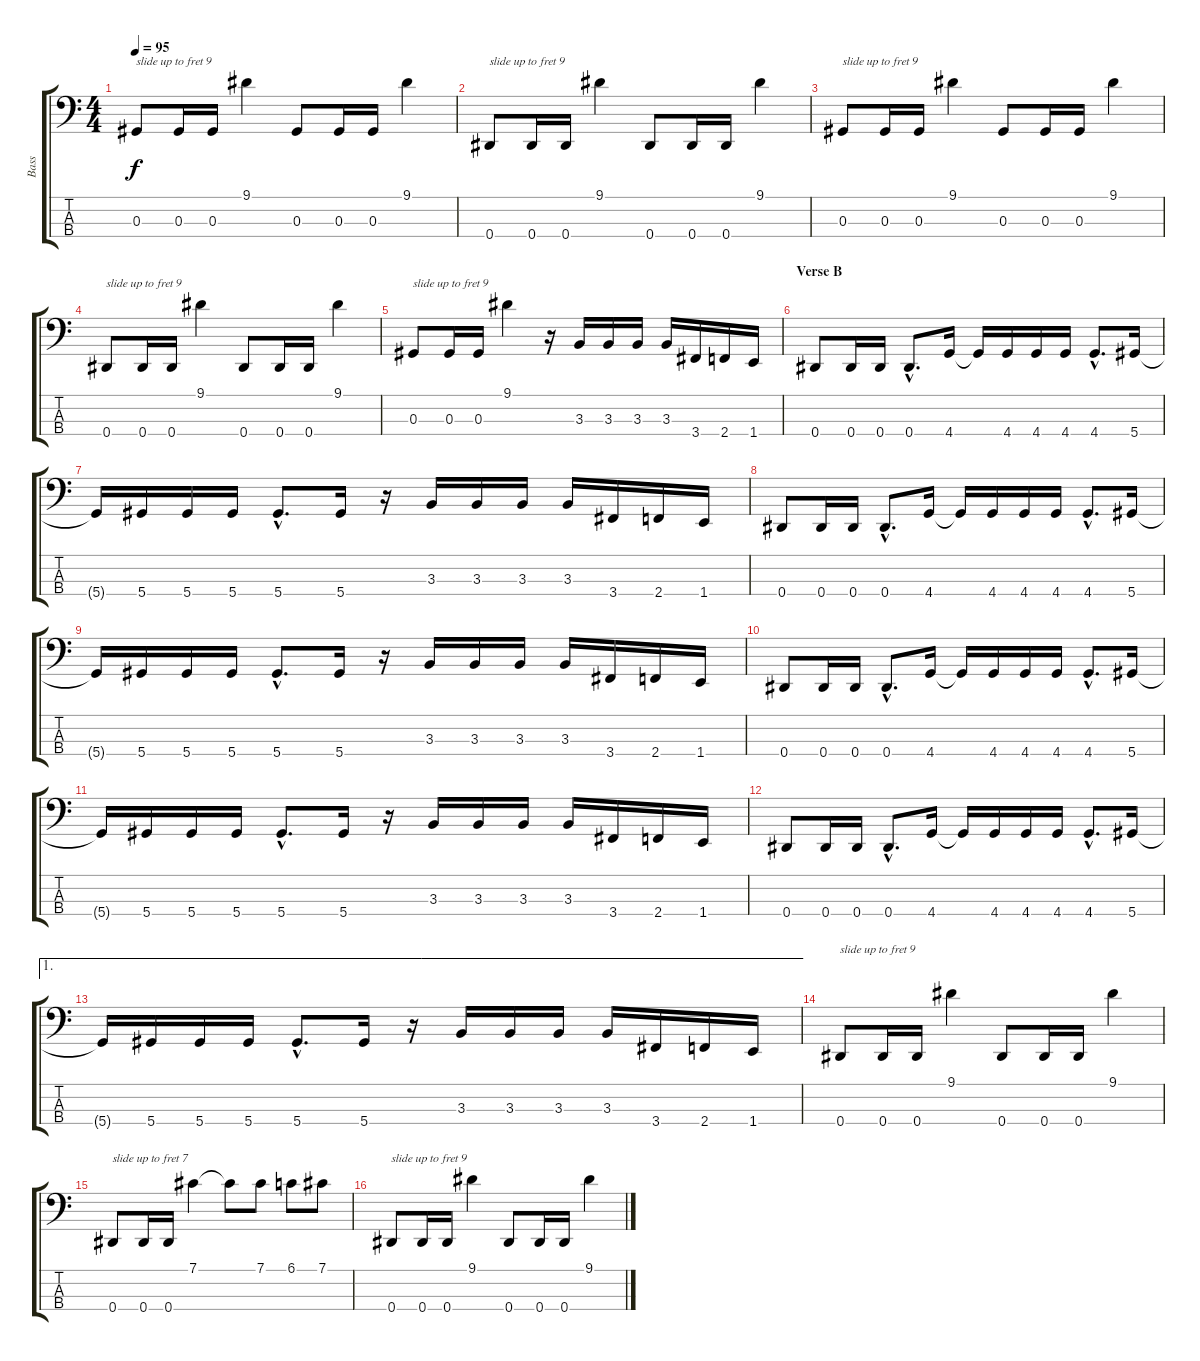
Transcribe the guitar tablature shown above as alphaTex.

\track ("Bass" "Bass") {instrument electricbassfinger}
\staff {score tabs}
\tuning (Gb2 Db2 Ab1 Eb1) {hide}
\ts (4 4)
\tempo 95
\clef f4
\ks c
0.3.8{txt "slide up to fret 9" dy f} 0.3.16 0.3.16 9.1.4 0.3.8 0.3.16 0.3.16 9.1.4 |
0.4.8{txt "slide up to fret 9"} 0.4.16 0.4.16 9.1.4 0.4.8 0.4.16 0.4.16 9.1.4 |
0.3.8{txt "slide up to fret 9"} 0.3.16 0.3.16 9.1.4 0.3.8 0.3.16 0.3.16 9.1.4 |
0.4.8{txt "slide up to fret 9"} 0.4.16 0.4.16 9.1.4 0.4.8 0.4.16 0.4.16 9.1.4 |
0.3.8{txt "slide up to fret 9"} 0.3.16 0.3.16 9.1.4 r.16 3.3.16 3.3.16 3.3.16 3.3.16 3.4.16 2.4.16 1.4.16 |
\section ("" "Verse B")
0.4.8 0.4.16 0.4.16 0.4{hac}.8{d} 4.4.16 4.4{t}.16 4.4.16 4.4.16 4.4.16 4.4{hac}.8{d} 5.4.16 |
5.4{t}.16 5.4.16 5.4.16 5.4.16 5.4{hac}.8{d} 5.4.16 r.16 3.3.16 3.3.16 3.3.16 3.3.16 3.4.16 2.4.16 1.4.16 |
0.4.8 0.4.16 0.4.16 0.4{hac}.8{d} 4.4.16 4.4{t}.16 4.4.16 4.4.16 4.4.16 4.4{hac}.8{d} 5.4.16 |
5.4{t}.16 5.4.16 5.4.16 5.4.16 5.4{hac}.8{d} 5.4.16 r.16 3.3.16 3.3.16 3.3.16 3.3.16 3.4.16 2.4.16 1.4.16 |
0.4.8 0.4.16 0.4.16 0.4{hac}.8{d} 4.4.16 4.4{t}.16 4.4.16 4.4.16 4.4.16 4.4{hac}.8{d} 5.4.16 |
5.4{t}.16 5.4.16 5.4.16 5.4.16 5.4{hac}.8{d} 5.4.16 r.16 3.3.16 3.3.16 3.3.16 3.3.16 3.4.16 2.4.16 1.4.16 |
0.4.8 0.4.16 0.4.16 0.4{hac}.8{d} 4.4.16 4.4{t}.16 4.4.16 4.4.16 4.4.16 4.4{hac}.8{d} 5.4.16 |
\ae 1
5.4{t}.16 5.4.16 5.4.16 5.4.16 5.4{hac}.8{d} 5.4.16 r.16 3.3.16 3.3.16 3.3.16 3.3.16 3.4.16 2.4.16 1.4.16 |
0.4.8{txt "slide up to fret 9"} 0.4.16 0.4.16 9.1.4 0.4.8 0.4.16 0.4.16 9.1.4 |
0.4.8{txt "slide up to fret 7"} 0.4.16 0.4.16 7.1.4 7.1{t}.8 7.1.8 6.1.8 7.1.8 |
0.4.8{txt "slide up to fret 9"} 0.4.16 0.4.16 9.1.4 0.4.8 0.4.16 0.4.16 9.1.4
